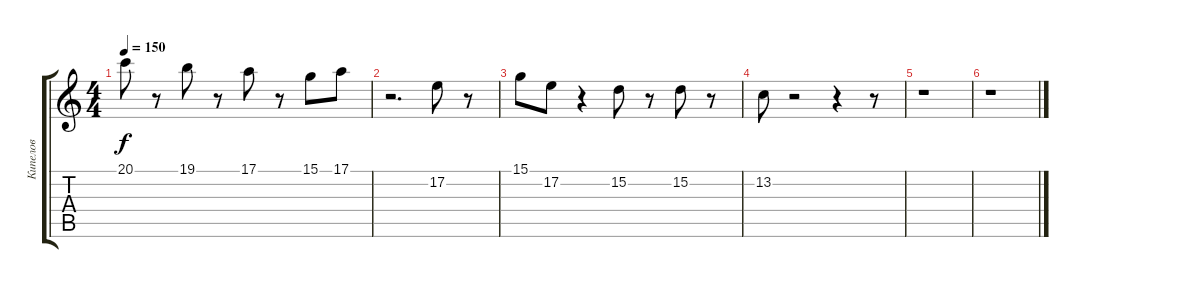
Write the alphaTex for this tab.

\track ("Кипелов" "Кипелов") {instrument violin}
\staff {score tabs}
\tuning (E4 B3 G3 D3 A2 E2) {hide}
\ts (4 4)
\tempo 150
\clef g2
\ks c
20.1.8{dy f} r.8 19.1.8 r.8 17.1.8 r.8 15.1.8 17.1.8 |
r.2{d} 17.2.8 r.8 |
15.1.8 17.2.8 r.4 15.2.8 r.8 15.2.8 r.8 |
13.2.8 r.2 r.4 r.8 |
r.1 |
r.1
